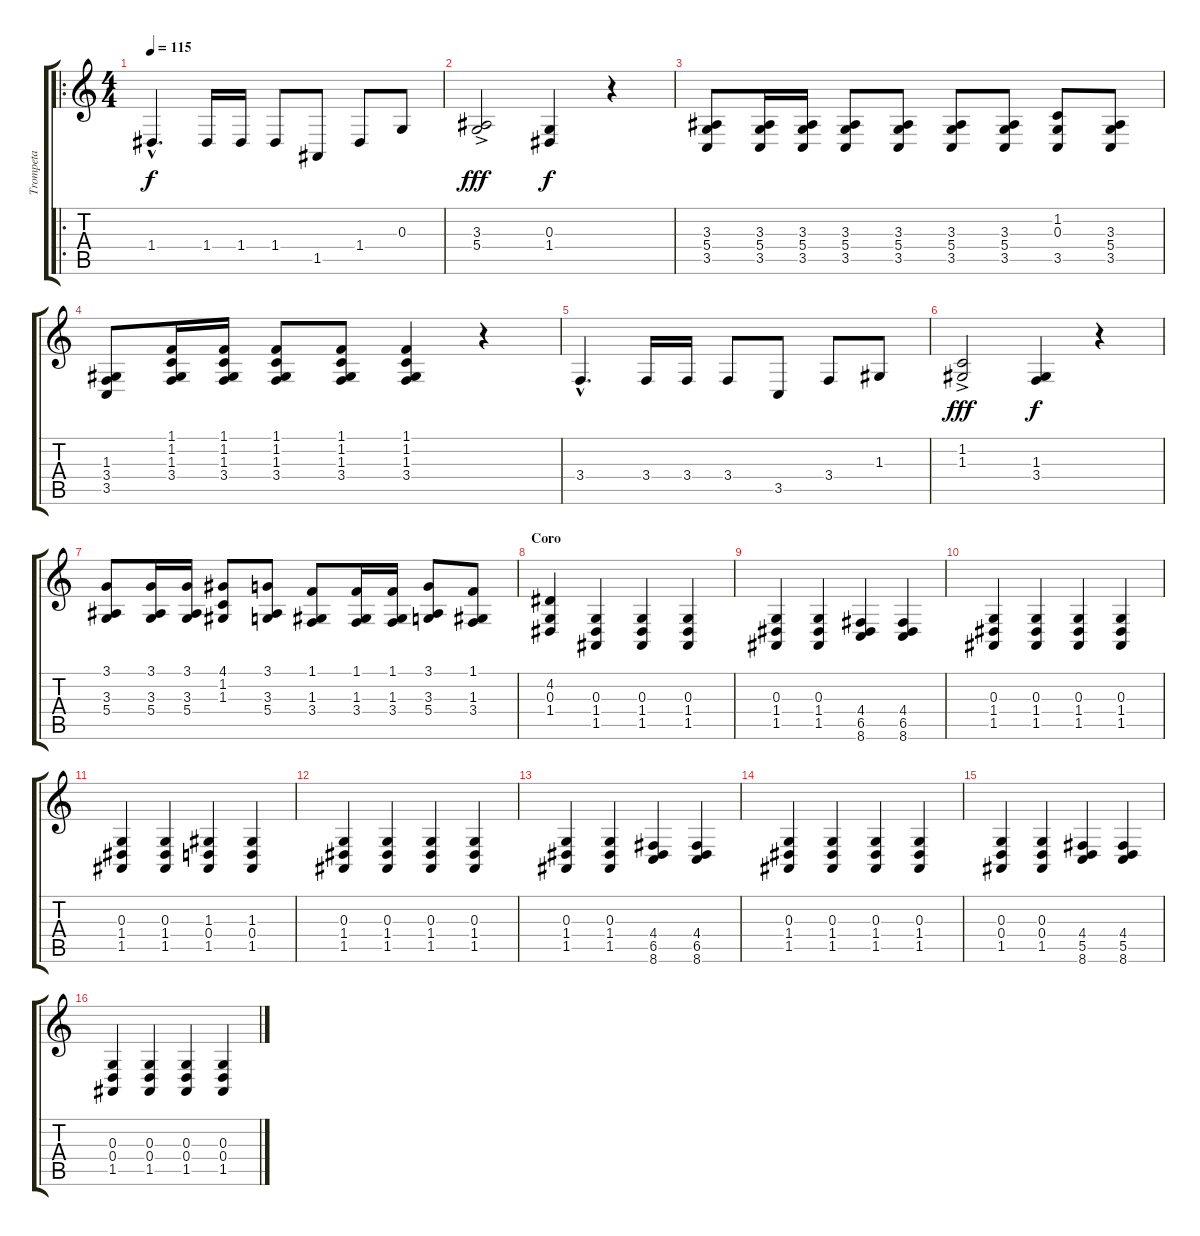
\track ("Trompeta" "Trompeta") {instrument trumpet}
\staff {score tabs}
\tuning (E4 B3 G3 D3 A2 E2) {hide}
\ro
\ts (4 4)
\tempo 115
\clef g2
\ks c
1.4{hac}.4{d dy f instrument trumpet} 1.4.16 1.4.16 1.4.8 1.5.8 1.4.8 0.3.8 |
(3.3{ac} 5.4{ac}).2{dy fff} (0.3 1.4).4{dy f} r.4 |
(3.3 5.4 3.5).8 (3.3 5.4 3.5).16 (3.3 5.4 3.5).16 (3.3 5.4 3.5).8 (3.3 5.4 3.5).8 (3.3 5.4 3.5).8 (3.3 5.4 3.5).8 (1.2 0.3 3.5).8 (3.3 5.4 3.5).8 |
(1.3 3.4 3.5).8 (1.1 1.2 1.3 3.4).16 (1.1 1.2 1.3 3.4).16 (1.1 1.2 1.3 3.4).8 (1.1 1.2 1.3 3.4).8 (1.1 1.2 1.3 3.4).4 r.4 |
3.4{hac}.4{d} 3.4.16 3.4.16 3.4.8 3.5.8 3.4.8 1.3.8 |
(1.2{ac} 1.3{ac}).2{dy fff} (1.3 3.4).4{dy f} r.4 |
(3.1 3.3 5.4).8 (3.1 3.3 5.4).16 (3.1 3.3 5.4).16 (4.1 1.2 1.3).8 (3.1 3.3 5.4).8 (1.1 1.3 3.4).8 (1.1 1.3 3.4).16 (1.1 1.3 3.4).16 (3.1 3.3 5.4).8 (1.1 1.3 3.4).8 |
\section ("" "Coro")
(4.2 0.3 1.4).4 (0.3 1.4 1.5).4 (0.3 1.4 1.5).4 (0.3 1.4 1.5).4 |
(0.3 1.4 1.5).4 (0.3 1.4 1.5).4 (4.4 6.5 8.6).4 (4.4 6.5 8.6).4 |
(0.3 1.4 1.5).4 (0.3 1.4 1.5).4 (0.3 1.4 1.5).4 (0.3 1.4 1.5).4 |
(0.3 1.4 1.5).4 (0.3 1.4 1.5).4 (1.3 0.4 1.5).4 (1.3 0.4 1.5).4 |
(0.3 1.4 1.5).4 (0.3 1.4 1.5).4 (0.3 1.4 1.5).4 (0.3 1.4 1.5).4 |
(0.3 1.4 1.5).4 (0.3 1.4 1.5).4 (4.4 6.5 8.6).4 (4.4 6.5 8.6).4 |
(0.3 1.4 1.5).4 (0.3 1.4 1.5).4 (0.3 1.4 1.5).4 (0.3 1.4 1.5).4 |
(0.3 0.4 1.5).4 (0.3 0.4 1.5).4 (4.4 5.5 8.6).4 (4.4 5.5 8.6).4 |
(0.3 0.4 1.5).4 (0.3 0.4 1.5).4 (0.3 0.4 1.5).4 (0.3 0.4 1.5).4
